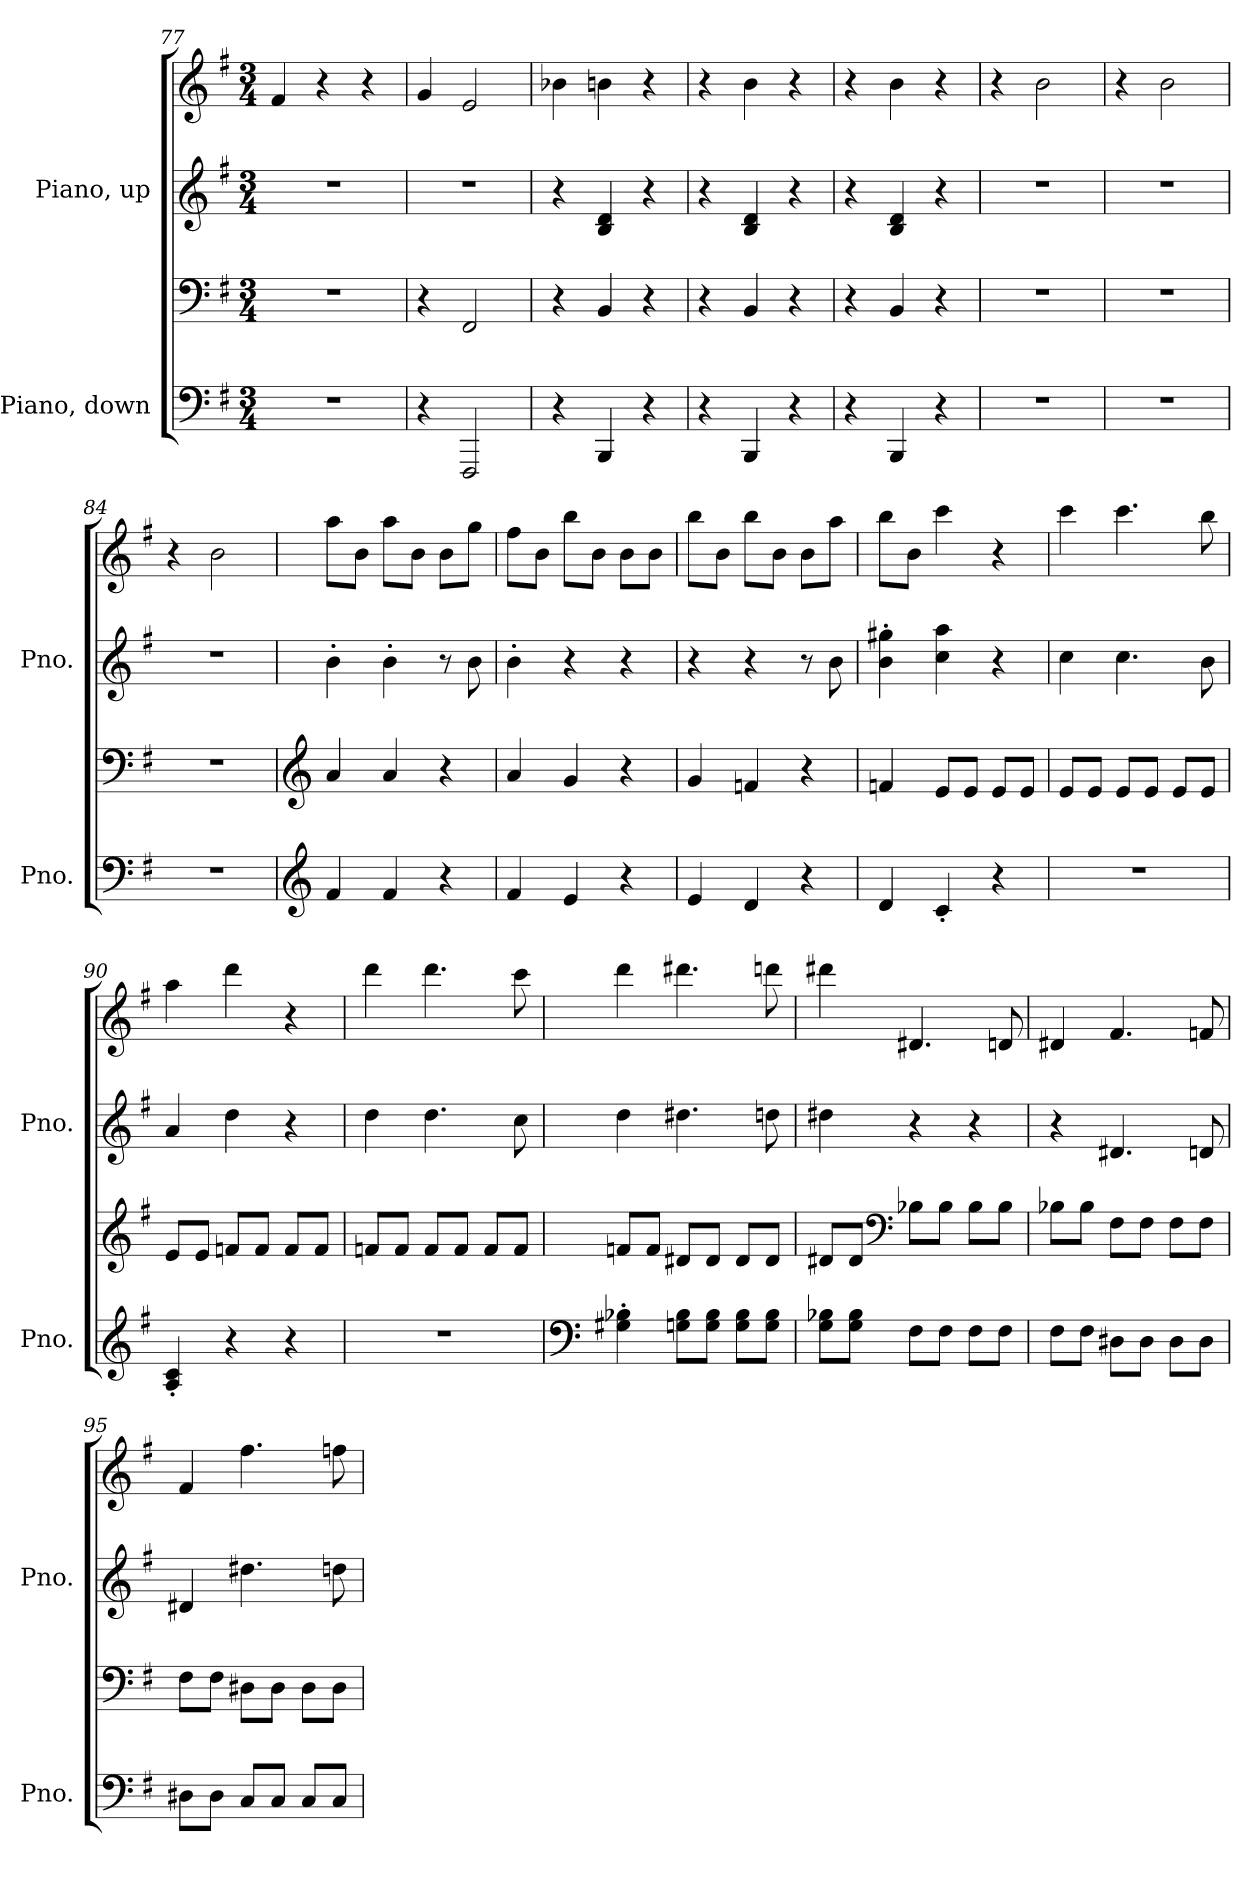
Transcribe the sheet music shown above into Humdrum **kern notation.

**kern	**kern	**kern	**kern
*part2	*part2	*part1	*part1
*staff4	*staff3	*staff2	*staff1
*I"Piano, down	*	*I"Piano, up	*
*I'Pno.	*	*I'Pno.	*
*clefF4	*clefF4	*clefG2	*clefG2
*k[f#]	*k[f#]	*k[f#]	*k[f#]
*M3/4	*M3/4	*M3/4	*M3/4
=77	=77	=77	=77
2.r	2.r	2.r	4f#/
.	.	.	4r
.	.	.	4r
=78	=78	=78	=78
4r	4r	2.r	4g/
2FFF#/	2FF#/	.	2e/
!!LO:LB:g=z
=79	=79	=79	=79
4r	4r	4r	4b-X\
4BBB/	4BB/	4B/ 4d/	4bn\
4r	4r	4r	4r
=80	=80	=80	=80
4r	4r	4r	4r
4BBB/	4BB/	4B/ 4d/	4b\
4r	4r	4r	4r
=81	=81	=81	=81
4r	4r	4r	4r
4BBB/	4BB/	4B/ 4d/	4b\
4r	4r	4r	4r
=82	=82	=82	=82
2.r	2.r	2.r	4r
.	.	.	2b\
=83	=83	=83	=83
2.r	2.r	2.r	4r
.	.	.	2b\
=84	=84	=84	=84
2.r	2.r	2.r	4r
.	.	.	2b\
=85	=85	=85	=85
*clefG2	*clefG2	*	*
4f#/	4a/	4b'\	8aa\L
.	.	.	8b\J
4f#/	4a/	4b'\	8aa\L
.	.	.	8b\J
4r	4r	8r	8b\L
.	.	8b\	8gg\J
=86	=86	=86	=86
4f#/	4a/	4b'\	8ff#\L
.	.	.	8b\J
4e/	4g/	4r	8bb\L
.	.	.	8b\J
4r	4r	4r	8b\L
.	.	.	8b\J
!!LO:LB:g=z
=87	=87	=87	=87
4e/	4g/	4r	8bb\L
.	.	.	8b\J
4d/	4fn/	4r	8bb\L
.	.	.	8b\J
4r	4r	8r	8b\L
.	.	8b\	8aa\J
=88	=88	=88	=88
4d/	4fn/	4b\' 4gg#X\'	8bb\L
.	.	.	8b\J
4c'/	8e/L	4cc\ 4aa\	4ccc\
.	8e/J	.	.
4r	8e/L	4r	4r
.	8e/J	.	.
=89	=89	=89	=89
2.r	8e/L	4cc\	4ccc\
.	8e/J	.	.
.	8e/L	4.cc\	4.ccc\
.	8e/J	.	.
.	8e/L	.	.
.	8e/J	8b\	8bb\
=90	=90	=90	=90
4A/' 4c/'	8e/L	4a/	4aa\
.	8e/J	.	.
4r	8fn/L	4dd\	4ddd\
.	8f/J	.	.
4r	8f/L	4r	4r
.	8f/J	.	.
=91	=91	=91	=91
2.r	8fn/L	4dd\	4ddd\
.	8f/J	.	.
.	8f/L	4.dd\	4.ddd\
.	8f/J	.	.
.	8f/L	.	.
.	8f/J	8cc\	8ccc\
!!LO:PB:g=z
=92	=92	=92	=92
*clefF4	*	*	*
4G#X\' 4B-X\'	8fn/L	4dd\	4ddd\
.	8f/J	.	.
8Gn\ 8B-\L	8d#X/L	4.dd#X\	4.ddd#X\
8G\ 8B-\J	8d#/J	.	.
8G\ 8B-\L	8d#/L	.	.
8G\ 8B-\J	8d#/J	8ddn\	8dddn\
=93	=93	=93	=93
8G\ 8B-X\L	8d#X/L	4dd#X\	4ddd#X\
8G\ 8B-\J	8d#/J	.	.
*	*clefF4	*	*
8F#\L	8B-X\L	4r	4.d#X/
8F#\J	8B-\J	.	.
8F#\L	8B-\L	4r	.
8F#\J	8B-\J	.	8dn/
=94	=94	=94	=94
8F#\L	8B-X\L	4r	4d#X/
8F#\J	8B-\J	.	.
8D#X\L	8F#\L	4.d#X/	4.f#/
8D#\J	8F#\J	.	.
8D#\L	8F#\L	.	.
8D#\J	8F#\J	8dn/	8fn/
=95	=95	=95	=95
8D#X\L	8F#\L	4d#X/	4f#/
8D#\J	8F#\J	.	.
8C/L	8D#X\L	4.dd#X\	4.ff#\
8C/J	8D#\J	.	.
8C/L	8D#\L	.	.
8C/J	8D#\J	8ddn\	8ffn\
=	=	=	=
*-	*-	*-	*-
